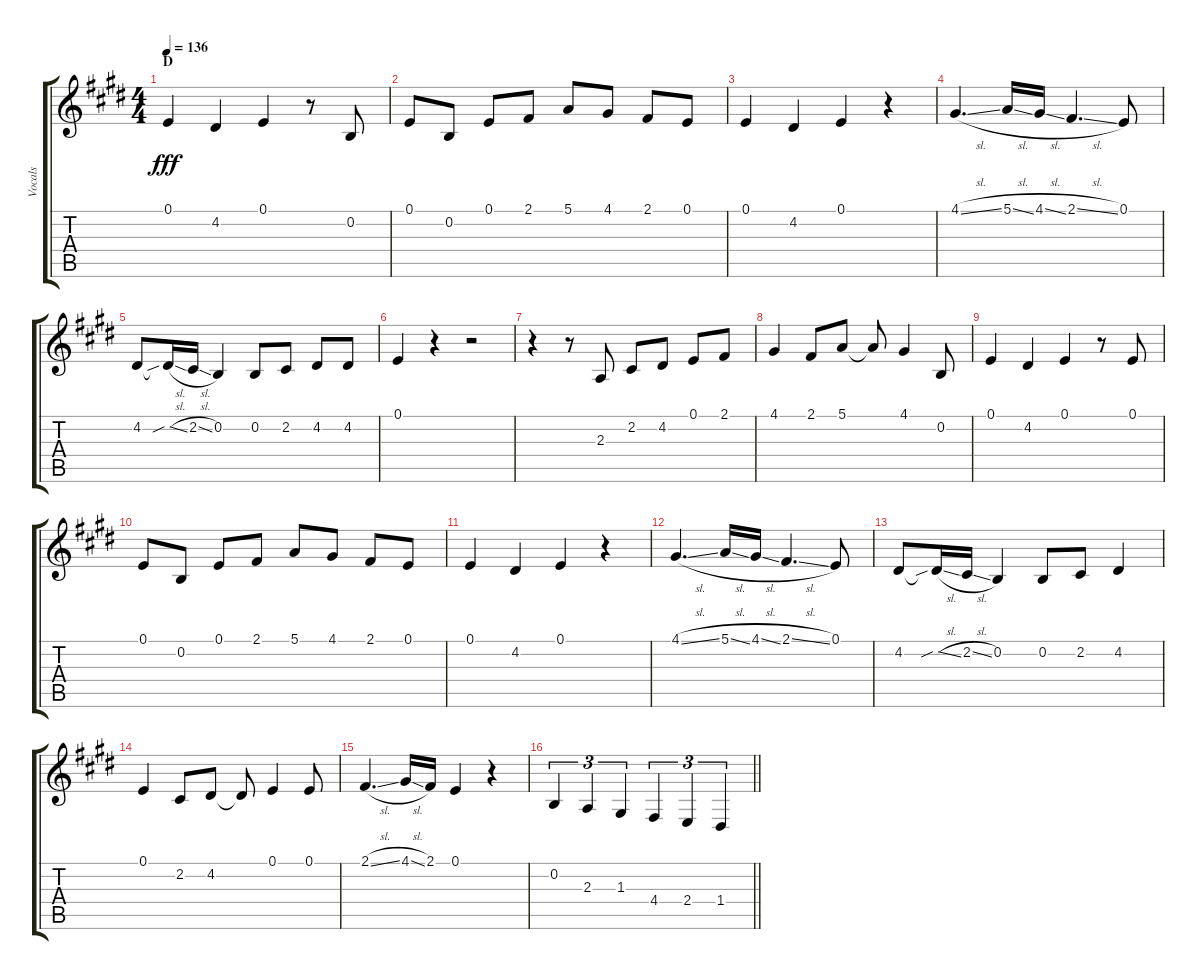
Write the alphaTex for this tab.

\track ("Vocals" "Vocals") {instrument voiceoohs}
\staff {score tabs}
\tuning (E4 B3 G3 D3 A2 E2) {hide}
\ts (4 4)
\section ("" "D")
\tempo 136
\clef g2
\ks e
0.1.4{dy fff} 4.2.4 0.1.4 r.8 0.2.8 |
0.1.8 0.2.8 0.1.8 2.1.8 5.1.8 4.1.8 2.1.8 0.1.8 |
0.1.4 4.2.4 0.1.4 r.4 |
4.1{sl}.4{d} 5.1{sl}.16 4.1{sl}.16 2.1{sl}.4{d} 0.1.8 |
4.2.8 4.2{sib sl t}.16 2.2{sl}.16 0.2.4 0.2.8 2.2.8 4.2.8 4.2.8 |
0.1.4 r.4 r.2 |
r.4 r.8 2.3.8 2.2.8 4.2.8 0.1.8 2.1.8 |
4.1.4 2.1.8 5.1.8 5.1{t}.8 4.1.4 0.2.8 |
0.1.4 4.2.4 0.1.4 r.8 0.1.8 |
0.1.8 0.2.8 0.1.8 2.1.8 5.1.8 4.1.8 2.1.8 0.1.8 |
0.1.4 4.2.4 0.1.4 r.4 |
4.1{sl}.4{d} 5.1{sl}.16 4.1{sl}.16 2.1{sl}.4{d} 0.1.8 |
4.2.8 4.2{sib sl t}.16 2.2{sl}.16 0.2.4 0.2.8 2.2.8 4.2.4 |
0.1.4 2.2.8 4.2.8 4.2{t}.8 0.1.4 0.1.8 |
2.1{sl}.4{d} 4.1{sl}.16 2.1.16 0.1.4 r.4 |
\barLineRight lightlight
0.2.4{tu (3 2)} 2.3.4{tu (3 2)} 1.3.4{tu (3 2)} 4.4.4{tu (3 2)} 2.4.4{tu (3 2)} 1.4.4{tu (3 2)}
